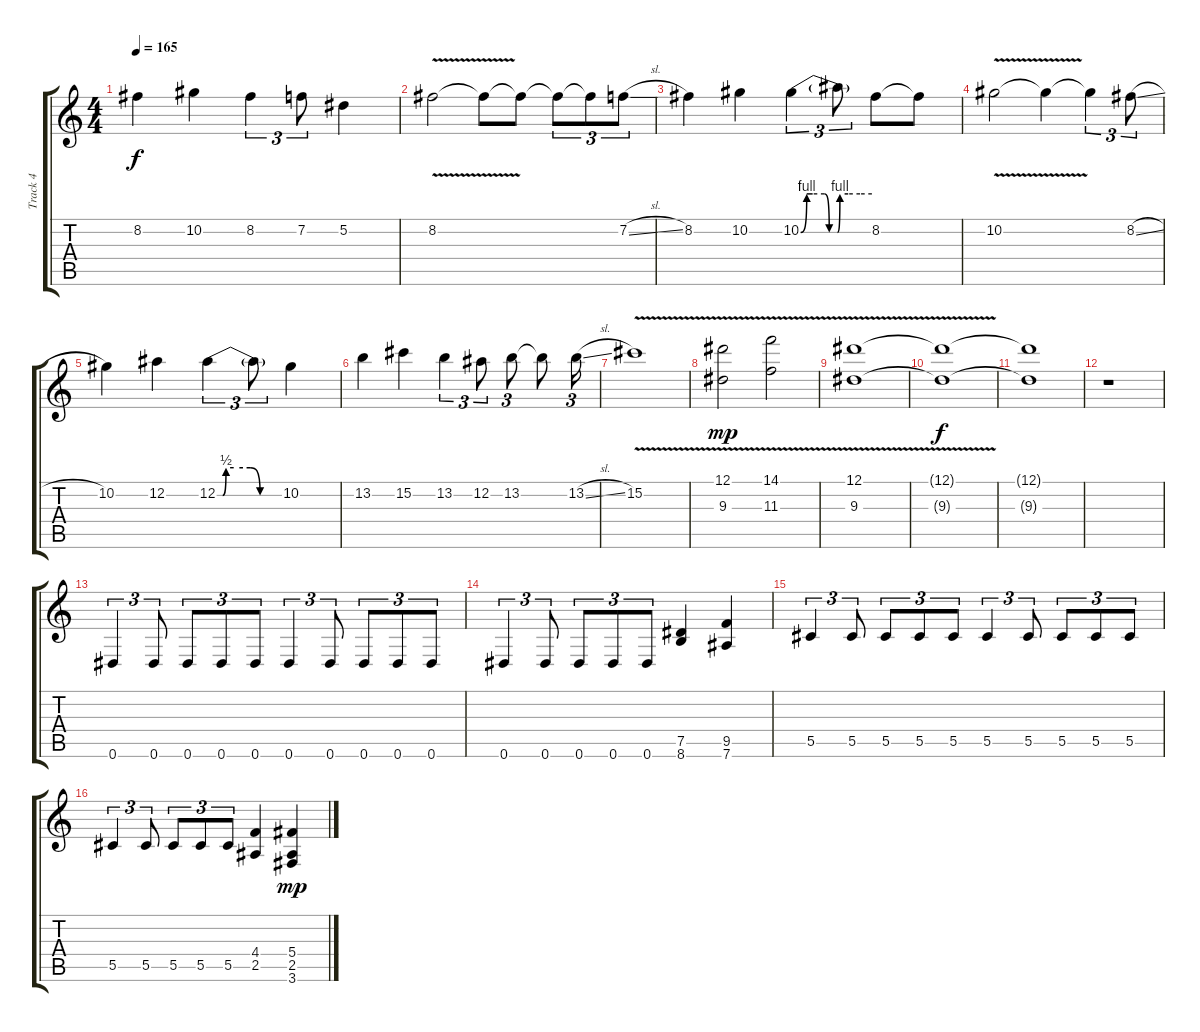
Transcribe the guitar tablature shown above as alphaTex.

\track ("Track 4" "Track 4") {instrument distortionguitar}
\staff {score tabs}
\tuning (Eb4 Bb3 Gb3 Db3 Ab2 Eb2) {hide}
\ts (4 4)
\tempo 165
\clef g2
\ks c
8.2.4{dy f} 10.2.4 8.2.4{tu (3 2)} 7.2.8{tu (3 2)} 5.2.4 |
8.2{v}.2 8.2{t}.8 8.2{t}.8 8.2{t}.8{tu (3 2)} 8.2{t}.8{tu (3 2)} 7.2{sl}.8{tu (3 2)} |
8.2.4 10.2.4 10.2{be (custom 0 0 5 4 10 4 20 4 24 0 28 0 31 0 33 4 40 4 50 4 60 4)}.4{tu (3 2)} 10.2{t}.8{tu (3 2)} 8.2.8 8.2{t}.8 |
10.2{v}.2 10.2{t}.4 10.2{t}.4{tu (3 2)} 8.2{sl}.8{tu (3 2)} |
10.2.4 12.2.4 12.2{be (custom 0 0 5 0 8 2 15 2 30 2 39 0 45 0 60 0)}.4{tu (3 2)} 12.2{t}.8{tu (3 2)} 10.2.4 |
13.2.4 15.2.4 13.2.4{tu (3 2)} 12.2.8{tu (3 2)} 13.2.8{tu (3 2)} 13.2{t}.8 13.2{sl}.16{tu (3 2)} |
15.2{v}.1 |
(12.1 9.3{v}).2{dy mp} (14.1 11.3{v}).2 |
(12.1 9.3{v}).1{volume 5} |
(12.1{t} 9.3{t}).1{dy f} |
(12.1{t} 9.3{t}).1 |
r.1{volume 13} |
0.6.4{tu (3 2)} 0.6.8{tu (3 2)} 0.6.8{tu (3 2)} 0.6.8{tu (3 2)} 0.6.8{tu (3 2)} 0.6.4{tu (3 2)} 0.6.8{tu (3 2)} 0.6.8{tu (3 2)} 0.6.8{tu (3 2)} 0.6.8{tu (3 2)} |
0.6.4{tu (3 2)} 0.6.8{tu (3 2)} 0.6.8{tu (3 2)} 0.6.8{tu (3 2)} 0.6.8{tu (3 2)} (7.5 8.6).4 (9.5 7.6).4 |
5.5.4{tu (3 2)} 5.5.8{tu (3 2)} 5.5.8{tu (3 2)} 5.5.8{tu (3 2)} 5.5.8{tu (3 2)} 5.5.4{tu (3 2)} 5.5.8{tu (3 2)} 5.5.8{tu (3 2)} 5.5.8{tu (3 2)} 5.5.8{tu (3 2)} |
5.5.4{tu (3 2)} 5.5.8{tu (3 2)} 5.5.8{tu (3 2)} 5.5.8{tu (3 2)} 5.5.8{tu (3 2)} (4.4 2.5).4 (5.4 2.5 3.6).4{dy mp}
